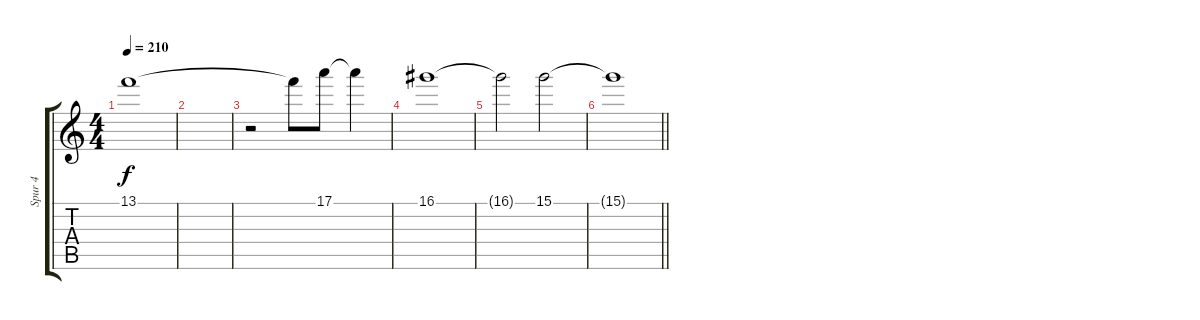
\track ("Spur 4" "Spur 4") {instrument distortionguitar}
\staff {score tabs}
\tuning (E4 B3 G3 D3 A2 D2) {hide}
\ts (4 4)
\tempo 210
\clef g2
\ks c
13.1.1{dy f} |
|
r.2 13.1{t}.8 17.1.8 17.1{t}.4 |
16.1.1 |
16.1{t}.2 15.1.2 |
\barLineRight lightlight
15.1{t}.1
